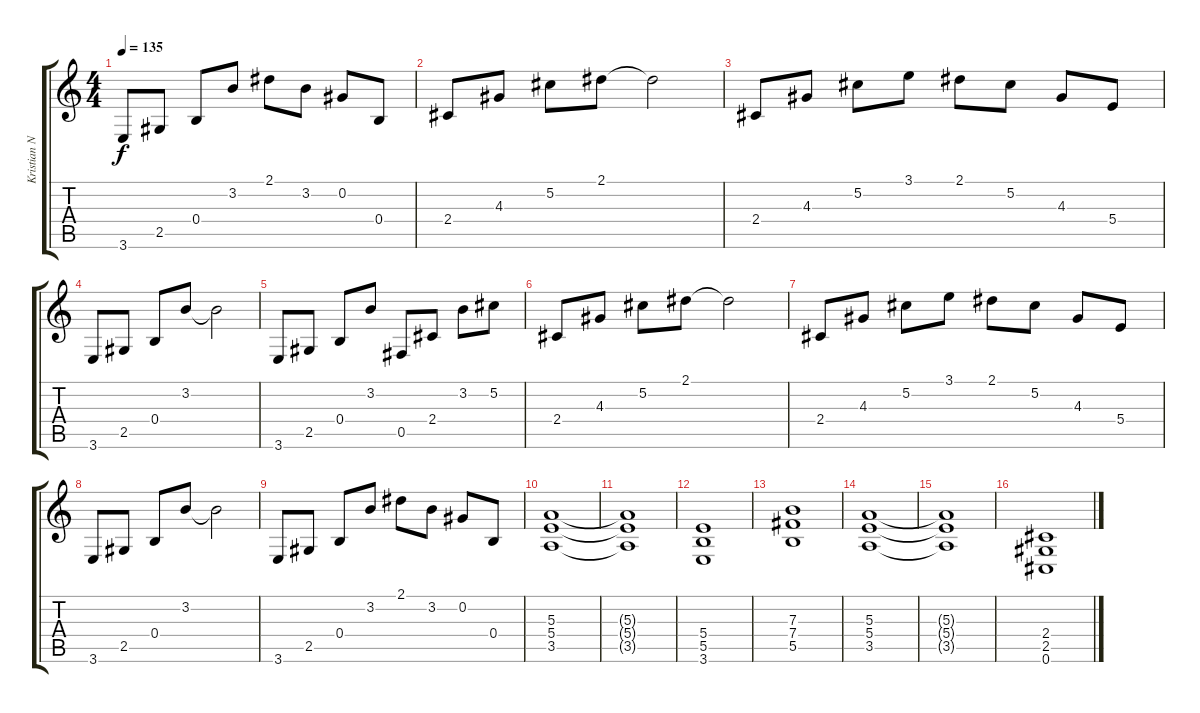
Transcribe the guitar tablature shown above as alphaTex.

\track ("Kristian Niemann" "Kristian N") {instrument distortionguitar}
\staff {score tabs}
\tuning (Db4 Ab3 E3 B2 Gb2 Db2) {hide}
\ts (4 4)
\tempo 135
\clef g2
\ks c
3.6.8{dy f} 2.5.8 0.4.8 3.2.8 2.1.8 3.2.8 0.2.8 0.4.8 |
2.4.8 4.3.8 5.2.8 2.1.8 2.1{t}.2 |
2.4.8 4.3.8 5.2.8 3.1.8 2.1.8 5.2.8 4.3.8 5.4.8 |
3.6.8 2.5.8 0.4.8 3.2.8 3.2{t}.2 |
3.6.8 2.5.8 0.4.8 3.2.8 0.5.8 2.4.8 3.2.8 5.2.8 |
2.4.8 4.3.8 5.2.8 2.1.8 2.1{t}.2 |
2.4.8 4.3.8 5.2.8 3.1.8 2.1.8 5.2.8 4.3.8 5.4.8 |
3.6.8 2.5.8 0.4.8 3.2.8 3.2{t}.2 |
3.6.8 2.5.8 0.4.8 3.2.8 2.1.8 3.2.8 0.2.8 0.4.8 |
(5.3 5.4 3.5).1{instrument distortionguitar} |
(5.3{t} 5.4{t} 3.5{t}).1 |
(5.4 5.5 3.6).1 |
(7.3 7.4 5.5).1 |
(5.3 5.4 3.5).1 |
(5.3{t} 5.4{t} 3.5{t}).1 |
(2.4 2.5 0.6).1
